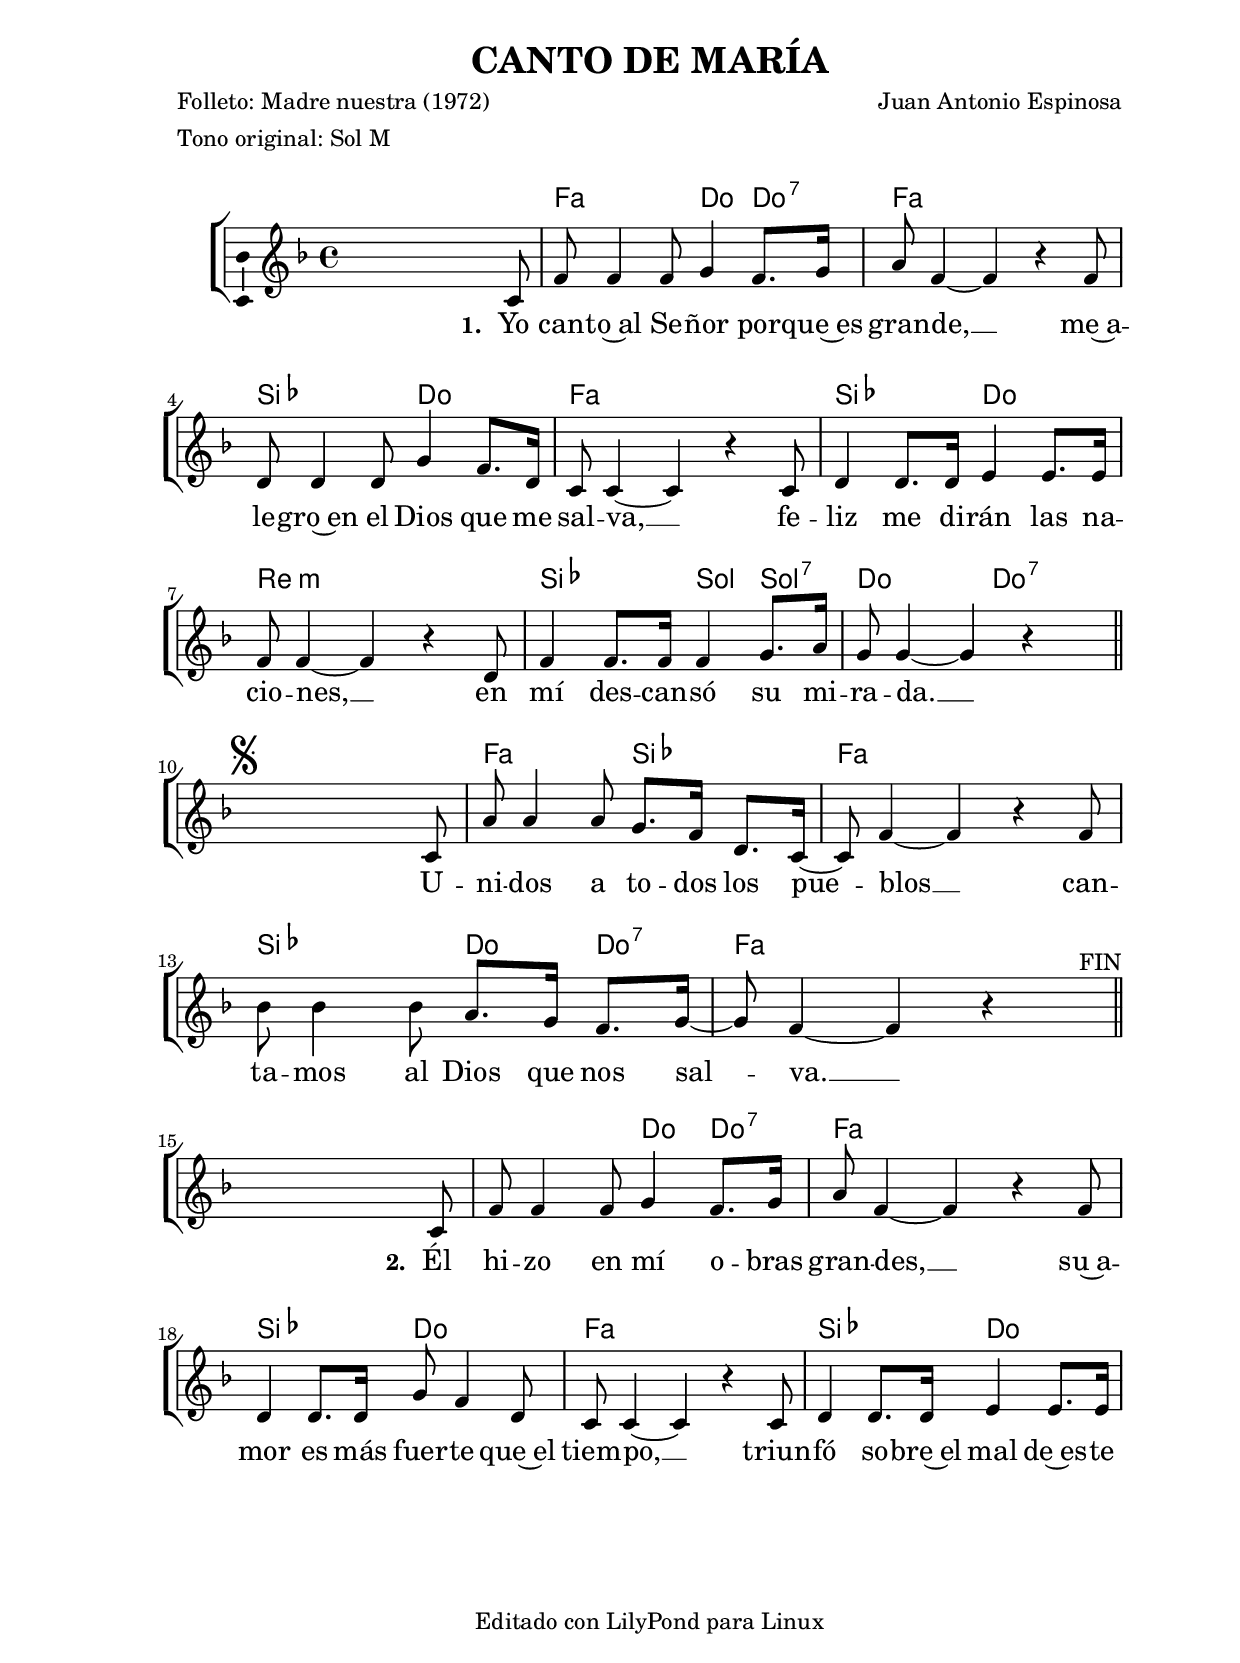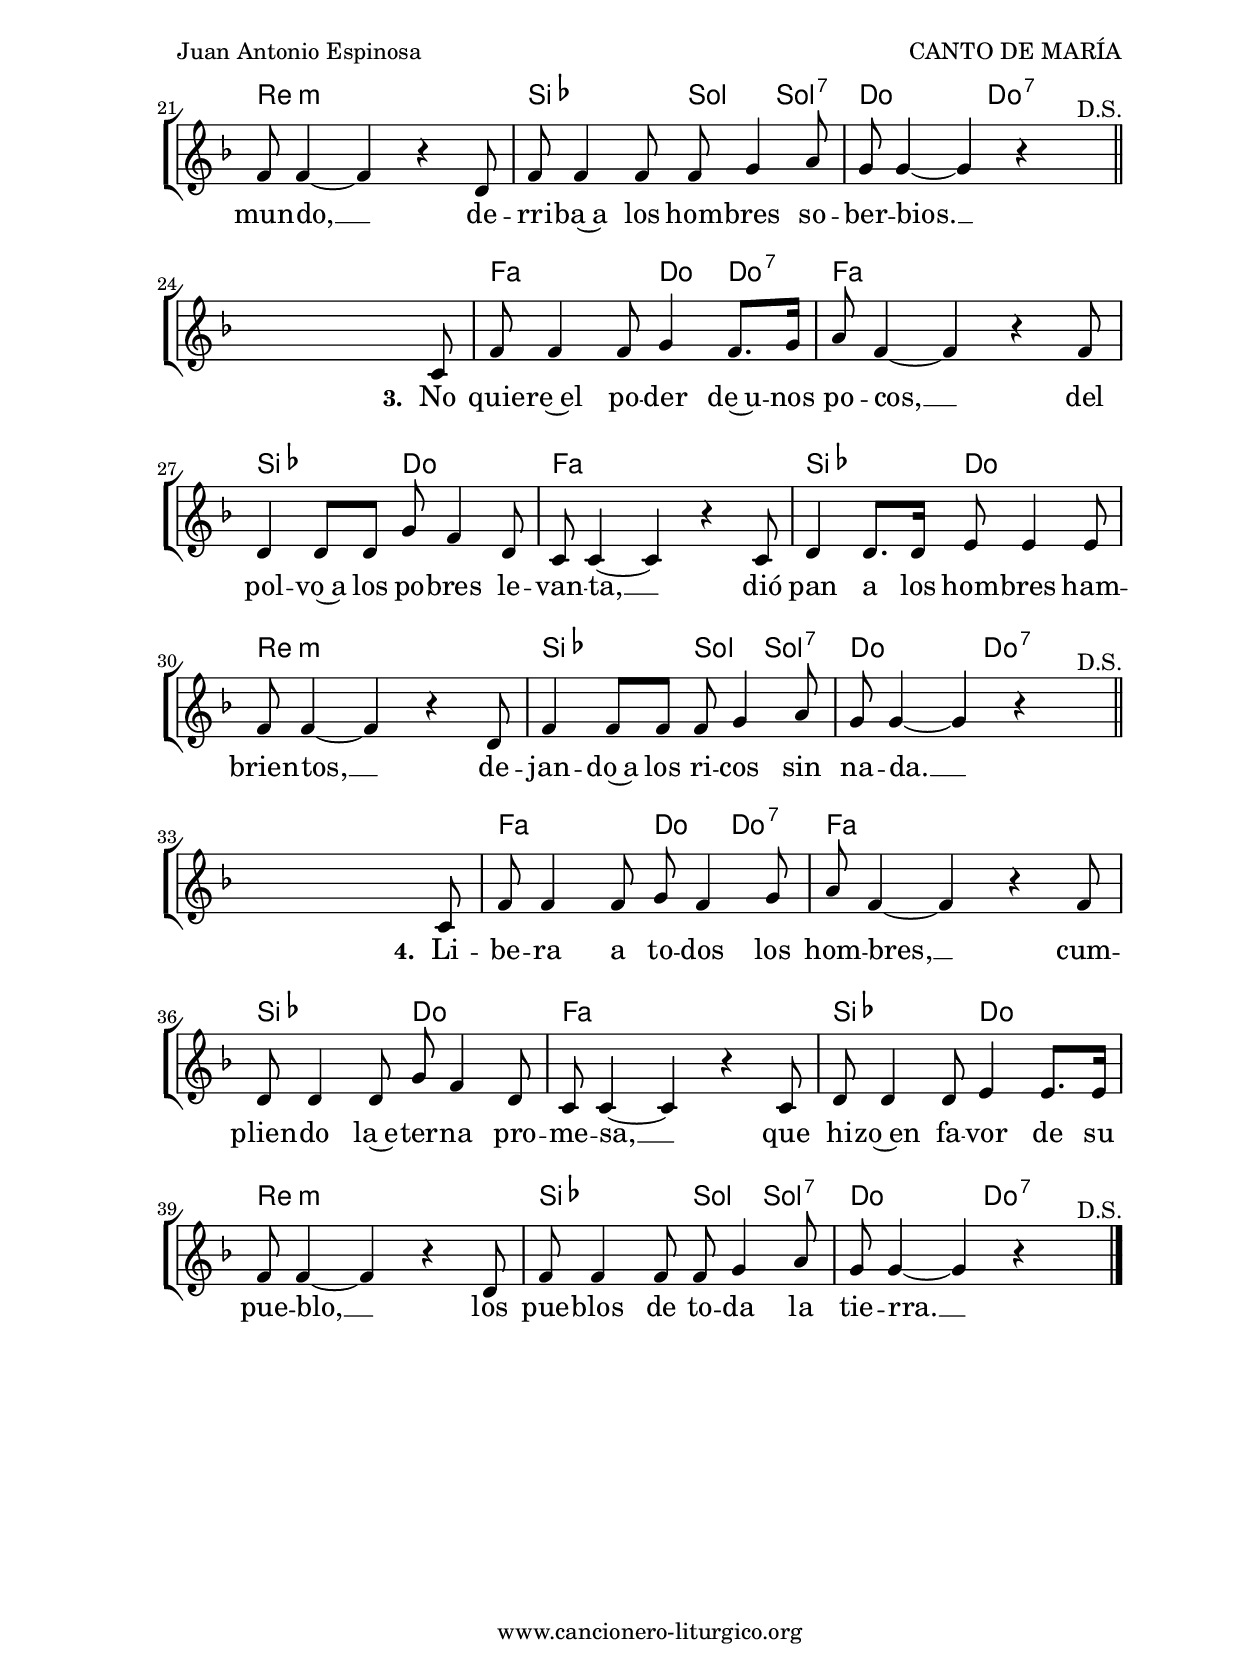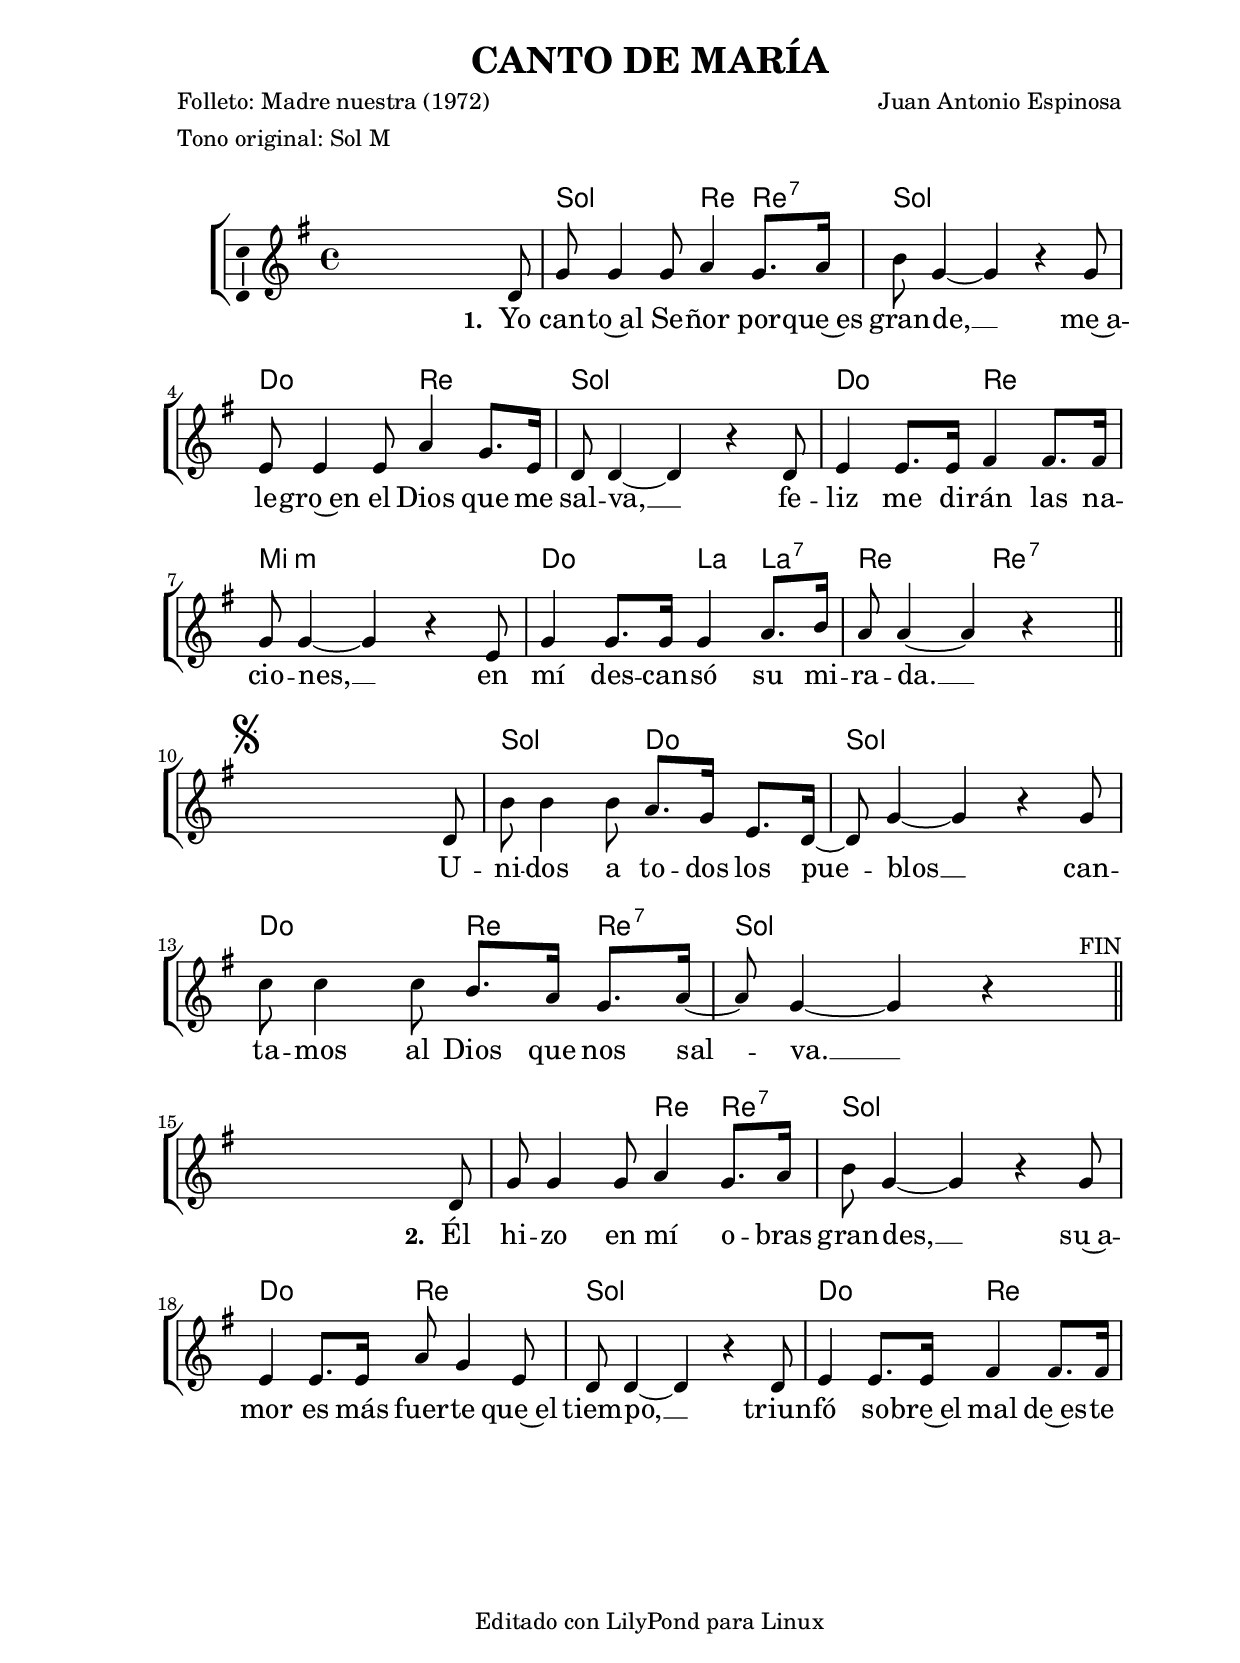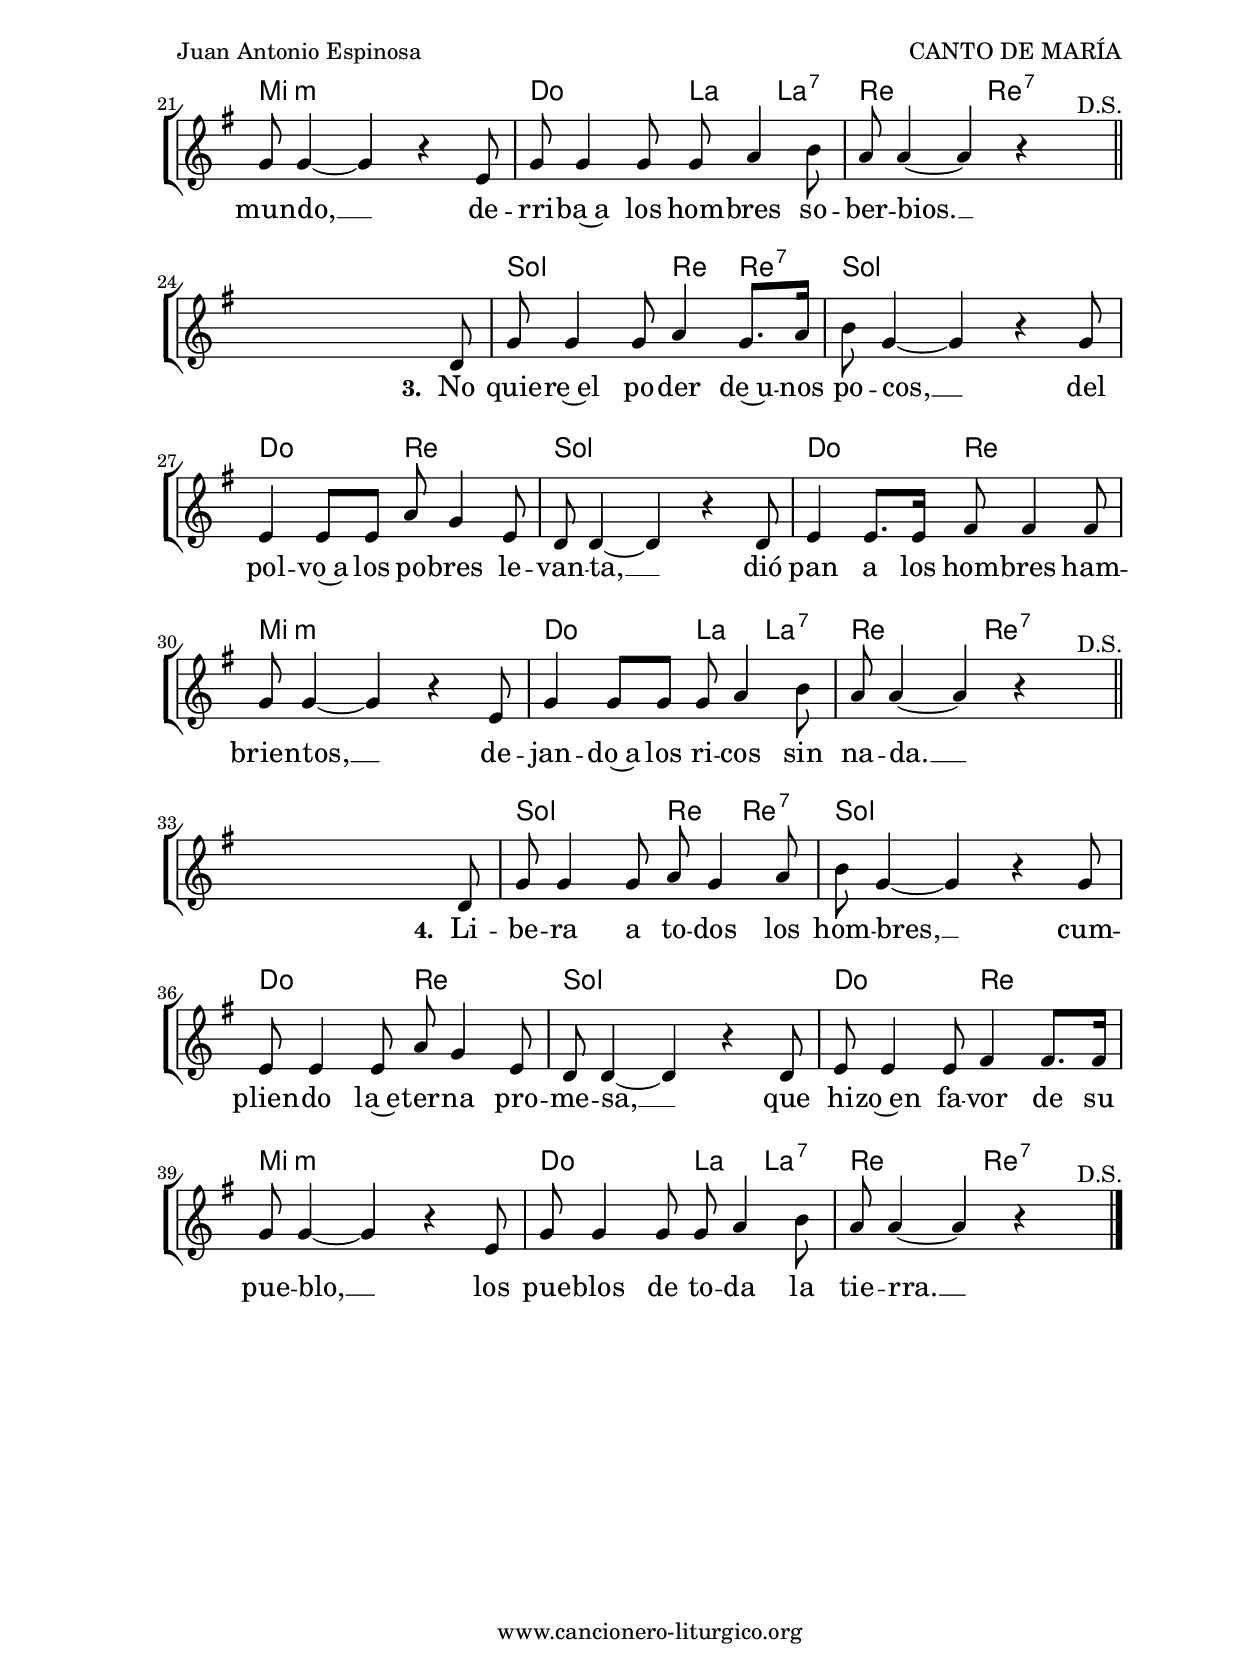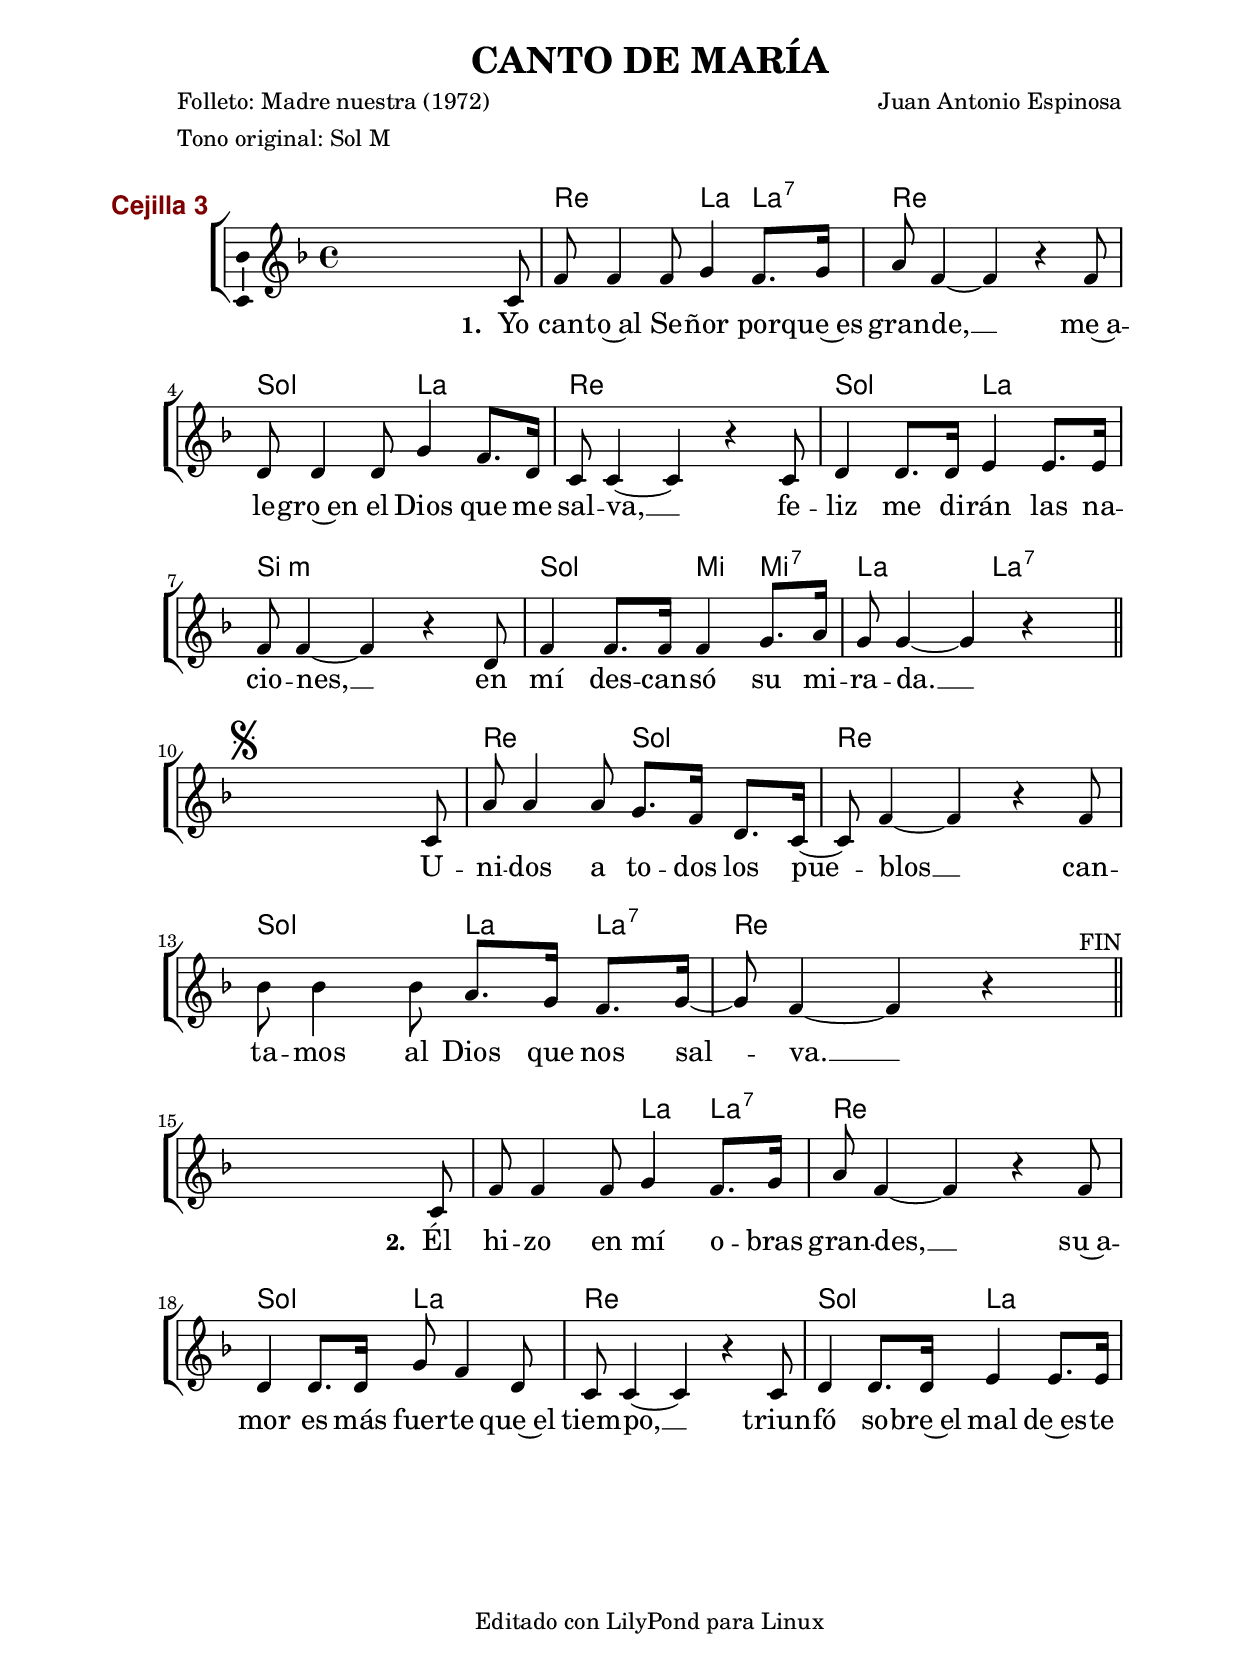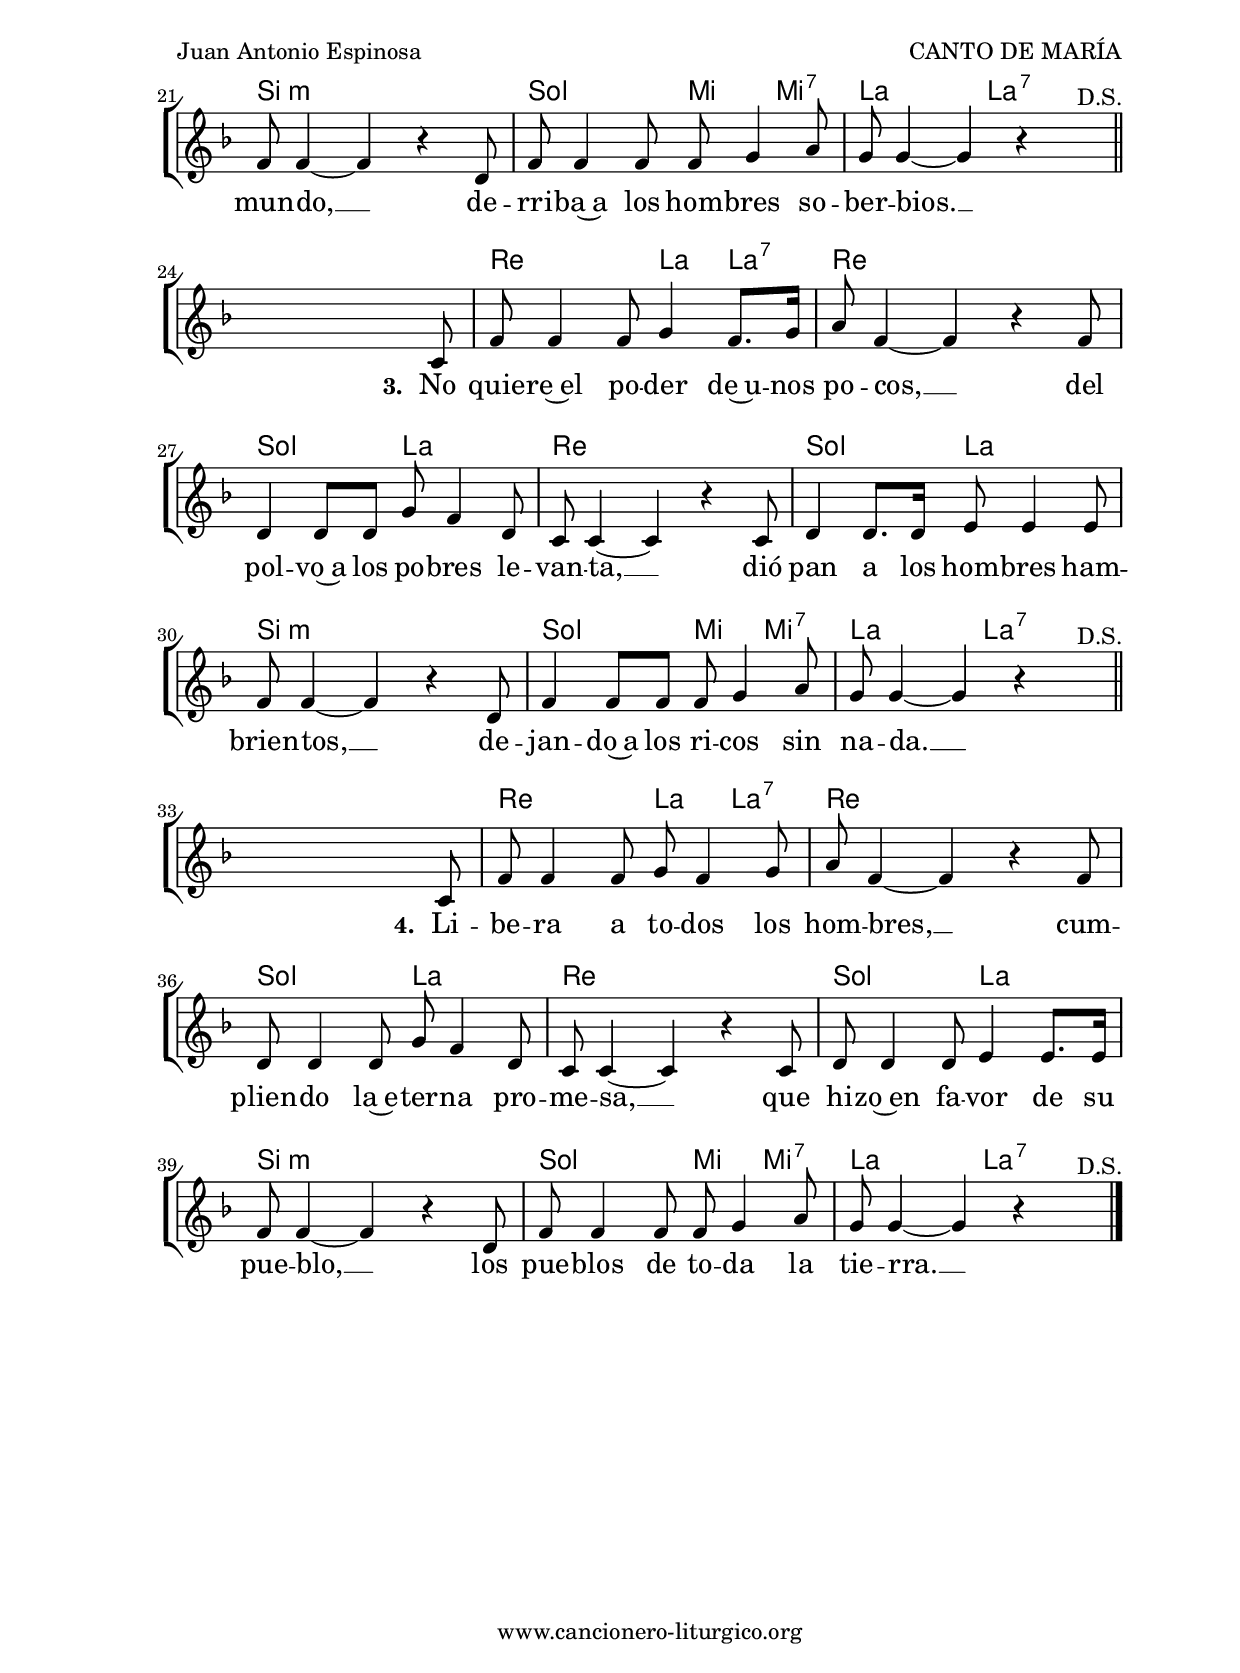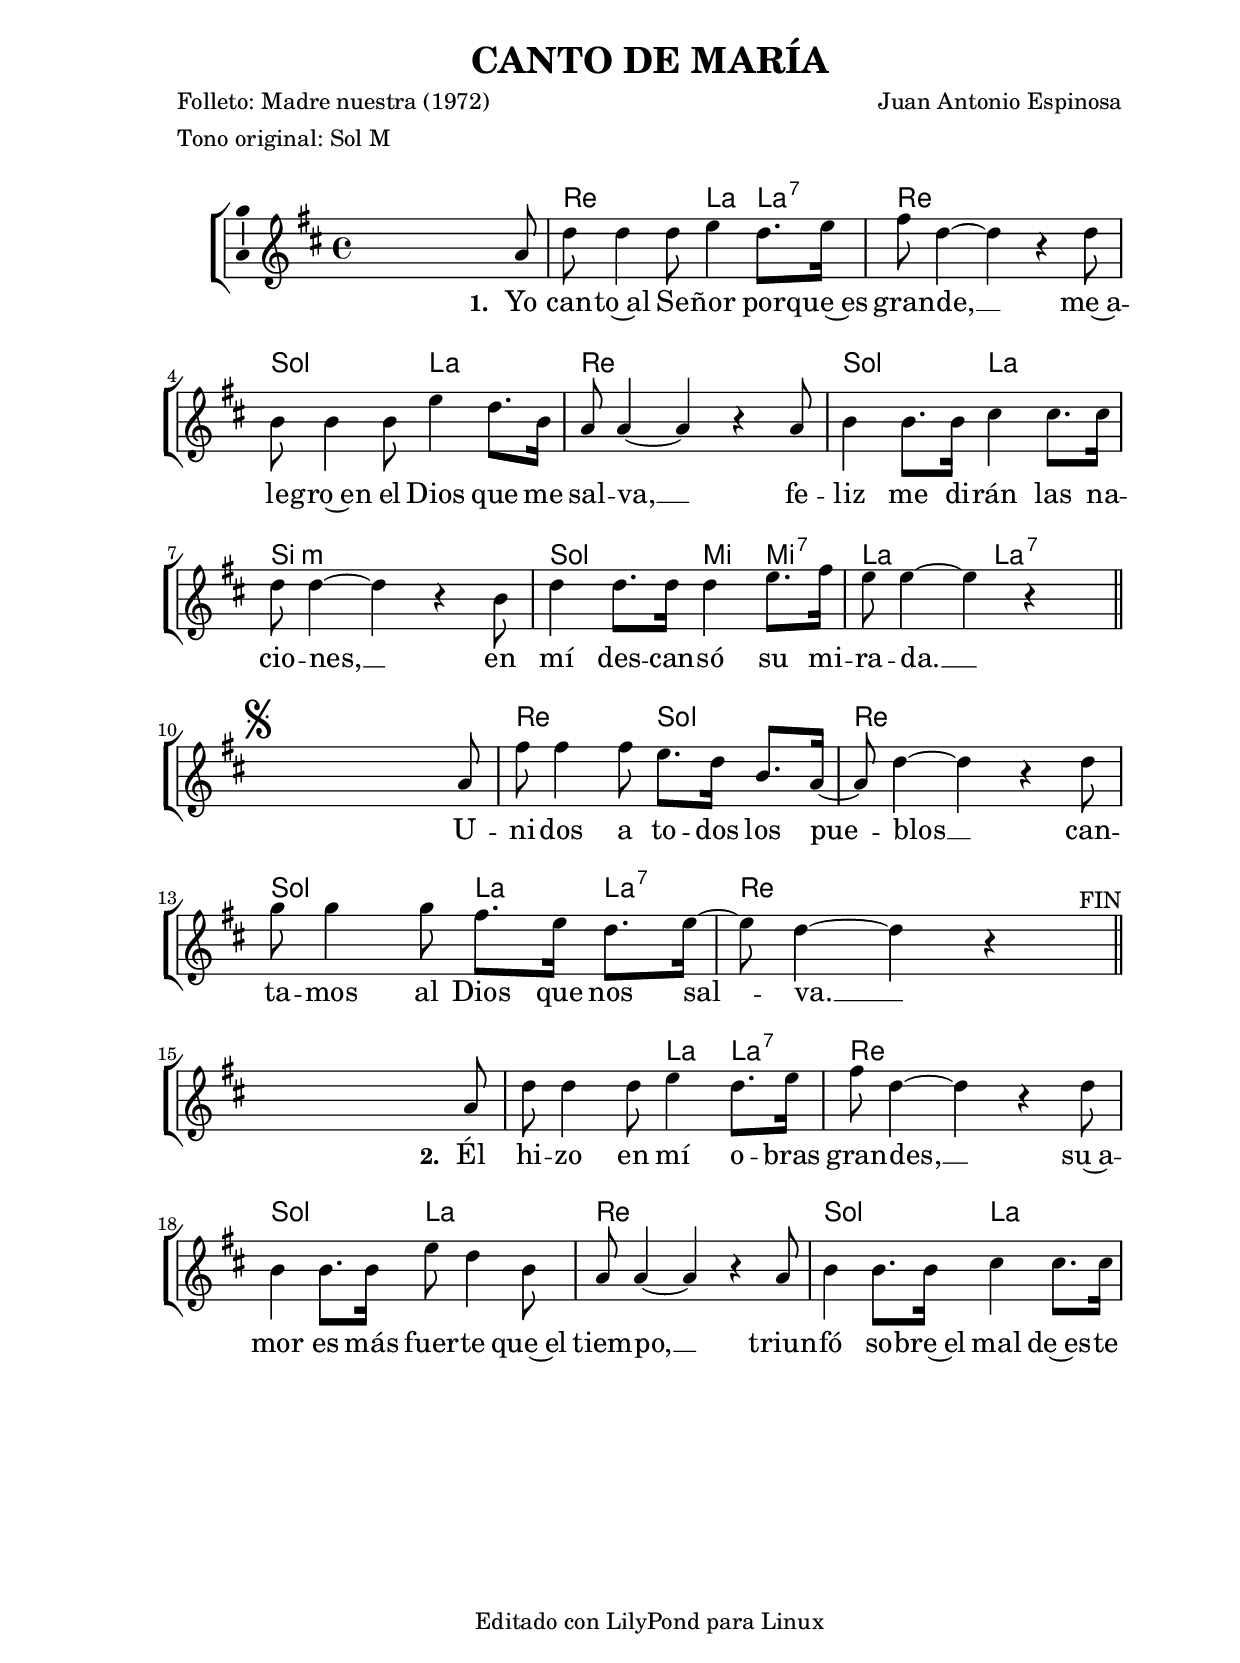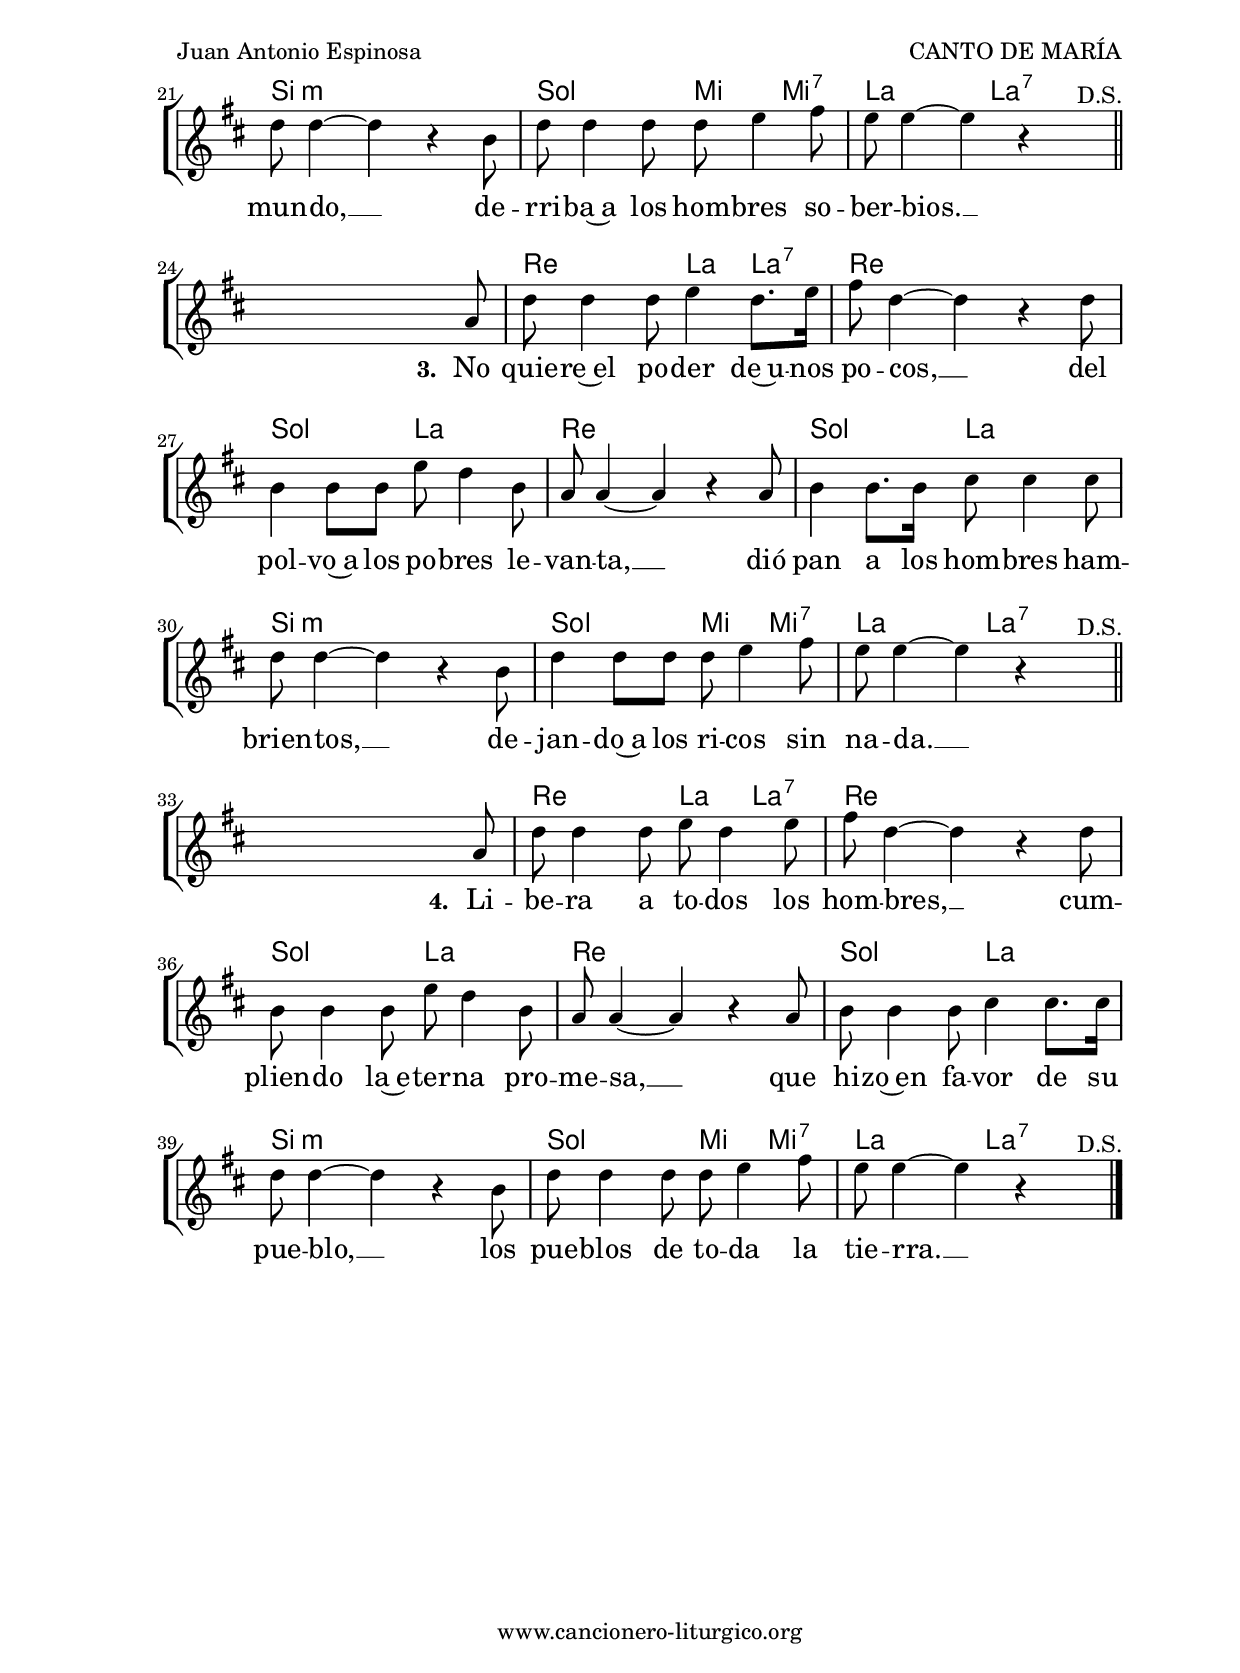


%versión de lilypond para la que se ha escrito esta partitura:
\version "2.16.0"

	%Tamaño papel
	#(set-default-paper-size "a4")
	%Tamaño partitura
	#(set-global-staff-size 20)
	%No responde al pulsar sobre una nota
	#(ly:set-option 'point-and-click #f)

%parámetros del encabezamiento:
\header {
	title = "CANTO DE MARÍA"
	subtitle = ""
	composer = "Juan Antonio Espinosa"
	poet = "Folleto: Madre nuestra (1972)"
	meter = "Tono original: Sol M"
	arranger = ""
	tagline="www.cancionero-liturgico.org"
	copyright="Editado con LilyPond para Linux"
	tiempo = ""
	usos = ""
	letra = ""
	}

%parámetros asociados al papel:
\paper  {
	oddHeaderMarkup = \markup {\fill-line { \on-the-fly #not-first-page \fromproperty #'header:title \on-the-fly #not-first-page \fromproperty #'header:composer }}
	evenHeaderMarkup = \markup {\fill-line { \fromproperty #'header:composer \fromproperty #'header:title }}
	#(set-paper-size "a4")
	print-page-number = ##f
	first-page-number = 1
	print-first-page-number = ##f
%	head-separation = 3.0 \cm
	top-margin = 2.0 \cm
	bottom-margin = 0.5\cm
%%%	bottom-margin = -2.0\cm
	left-margin = 3.0 \cm
	line-width = 16.0 \cm 
	indent = 8\mm
	interscoreline = 2.\mm
	between-system-space = 15\mm
%	para que las partituras no llenen la hoja:
	ragged-bottom = ##t
%	idem para la última hoja:
	ragged-last-bottom = ##f
%	para que las partituras llenen el ancho del papel:
	ragged-last = ##f
	after-title-space = 2.5 \cm
%page-count=2
%system-count=8

	%Flexible Vertical Spacing
%	markup-markup-spacing =
%	#'((basic-distance . 15) (minimum-distance . 15) (padding . 3))
	markup-system-spacing =
	#'((basic-distance . 15) (minimum-distance . 15) (padding . 3))
	system-system-spacing =
	#'((basic-distance . 15) (minimum-distance . 15) (padding . 3))
	score-system-spacing =
	#'((basic-distance . 15) (minimum-distance . 15) (padding . 5))
%	top-system-spacing = % header
%	#'((basic-distance . 8) (minimum-distance . 0) (padding . 0))
%	top-markup-spacing =
%	#'((basic-distance . 20) (minimum-distance . 20) (padding . 0))
	last-bottom-spacing = % footer
	#'((basic-distance . 5) (minimum-distance . 5) (padding . 0))
%	score-markup-spacing =
%	#'((basic-distance . 16) (minimum-distance . 13) (padding . 0))

	}


%parámetros que afectan a toda la partitura:
global =  {
	%clave de sol (G):
	\clef G
	%armadura:
	\transpose g f
	\key g \major
	\tempo 4=100
	\set Score.tempoHideNote = ##t
	}


acordes = {
	\italianChords
	\chordmode {
	\transpose g f
{

s1 g2 d4 d:7 g2 s c d g s c d e:m s c a4 a:7 d2 d:7

s2 s g c g s c d4 d:7 g2 s

s1 g2 d4 d:7 g2 s c d g s c d e:m s c a4 a:7 d2 d:7

s1 g2 d4 d:7 g2 s c d g s c d e:m s c a4 a:7 d2 d:7

s1 g2 d4 d:7 g2 s c d g s c d e:m s c a4 a:7 d2 d:7

}
	}
}


melodia = 
	\transpose g f
{
	\relative c' {
	\time 4/4

s2 s4 s8 d8
g8 g4 g8 a4 g8. a16
b8 g4~g r4 g8
e8 e4 e8 a4 g8. e16
d8 d4~d r4 d8
e4 e8. e16 fis4 fis8. fis16
g8 g4~g r4 e8
g4 g8. g16 g4 a8. b16
a8 a4~a r4 s8

\break
\bar "||"

\mark \markup { \musicglyph #"scripts.segno" }
s2 s4 s8 d,8
b'8 b4 b8 a8. g16 e8. d16~
d8 g4~g r4 g8
c8 c4 c8 b8. a16 g8. a16~
a8 g4~g r4 s8^"FIN"

\break
\bar "||"

s2 s4 s8 d8
g8 g4 g8 a4 g8. a16
b8 g4~g r4 g8
e4 e8. e16 a8 g4 e8
d8 d4~d r4 d8
e4 e8. e16 fis4 fis8. fis16
g8 g4~g r4 e8
g8 g4 g8 g a4 b8
a8 a4~a r4 s8^"D.S."

\break
\bar "||"

s2 s4 s8 d,8
g8 g4 g8 a4 g8. a16
b8 g4~g r4 g8
e4 e8 e a8 g4 e8
d8 d4~d r4 d8
e4 e8. e16 fis8 fis4 fis8
g8 g4~g r4 e8
g4 g8 g g a4 b8
a8 a4~a r4 s8^"D.S."

\break
\bar "||"

s2 s4 s8 d,8
g8 g4 g8 a8 g4 a8
b8 g4~g r4 g8
e8 e4 e8 a8 g4 e8
d8 d4~d r4 d8
e8 e4 e8 fis4 fis8. fis16
g8 g4~g r4 e8
g8 g4 g8 g a4 b8
a8 a4~a r4 s8^"D.S."

\bar "|."

	}
	}

texto = \lyricmode {
\set stanza =#"1. " Yo can -- to~al Se -- ñor por -- que~es gran -- de, __
me~a -- le -- gro~en el Dios que me sal -- va, __
fe -- liz me di -- rán las na -- cio -- nes, __
en mí des -- can -- só su mi -- ra -- da. __

U -- ni -- dos a to -- dos los pue -- blos __
can -- ta -- mos al Dios que nos sal -- va. __

\set stanza =#"2. " Él hi -- zo en mí o -- bras gran -- des, __
su~a -- mor es más fuer -- te que~el tiem -- po, __
triun -- fó so -- bre~el mal de~es -- te mun -- do, __
de -- rri -- ba~a los hom -- bres so -- ber -- bios. __

\set stanza =#"3. " No quie -- re~el po -- der de~u -- nos po -- cos, __
del pol -- vo~a los po -- bres le -- van -- ta, __
dió pan a los hom -- bres ham -- brien -- tos, __
de -- jan -- do~a los ri -- cos sin na -- da. __

\set stanza =#"4. " Li -- be -- ra a to -- dos los hom -- bres, __
cum -- plien -- do la~e -- ter -- na pro -- me -- sa, __
que hi -- zo~en fa -- vor de su pue -- blo, __
los pue -- blos de to -- da la tie -- rra. __

	}


acordesStaff = \context ChordNames = acordesStaff <<
	\set chordChanges = ##t
	\acordes
	>>


%%%%%%%%%%%%%%%%%%%%%%%%%%%%%%%%%%% CEJILLA %%%%%%%%%%%%%%%%%%%%%%%%%%%%%%%%%%%
acordescejilla = {
%%%	\override ChordNames.ChordName #'font-size = #-1
%%%	\override ChordNames.ChordName #'font-series = #'bold
	\transpose f d {
		\acordes
		}
	}

acordescejillaStaff = \context ChordNames = acordescejillaStaff <<
	\set Staff.instrumentName = \markup \with-color #darkred \larger \bold \sans "Cejilla 3"
	\set chordChanges = ##t
	\acordescejilla
	>>
%%%%%%%%%%%%%%%%%%%%%%%%%%%%%%%%%%% CEJILLA %%%%%%%%%%%%%%%%%%%%%%%%%%%%%%%%%%%


vozStaff = \context Voice = vozStaff
\with {\consists "Ambitus_engraver"}
<<
%	\set Staff.instrumentName = ""
%	\set Staff.shortInstrumentName = ""
%	\set Staff.midiInstrument = #"clarinet"
%	\set Staff.midiInstrument = #"cello"
%	\set Staff.midiInstrument = #"flute"
	\set Staff.midiInstrument = #"electric guitar (jazz)"
%	\set Staff.midiInstrument = #"english horn"
%	\set Staff.midiInstrument = #"violin"
%	\set Staff.midiInstrument = #"glockenspiel"
	\set Staff.midiMinimumVolume = #0.7
	\set Staff.midiMaximumVolume = #0.9
	\global
	\melodia
	>>

textoStaff = \context Lyrics = textoStaff <<
	\lyricsto vozStaff \texto
	>>


\book {
	\score {
		\context ChoirStaff {
			\override StaffGroup.SystemStartBracket #'collapse-height = #1
			\override Score.SystemStartBar #'collapse-height = #1
			<<
			\acordesStaff
			\vozStaff
			\textoStaff
			>>
			}
		\layout {
system-count=14
	    		\context {
				\Lyrics
				\override LyricText #'font-size = #2
				}
	   		 \context {
				\Score
				\override StaffSymbol #'staff-space = #(magstep +3)
				}
			}
		}
	\score {
		\unfoldRepeats
		\context ChoirStaff {
			<<
			\acordesStaff
			\vozStaff
			>>
			}
		\midi {
	  		\context {
	  			\Score
				tempoWholesPerMinute = #(ly:make-moment 70 4)
				}
			}
		}
	}


%Partitura para guitarra
#(define output-suffix "G")
\book {
	\score {
		\context ChoirStaff {
			\override StaffGroup.SystemStartBracket #'collapse-height = #1
			\override Score.SystemStartBar #'collapse-height = #1
			<<
			\acordescejillaStaff
			\vozStaff
			\textoStaff
			>>
			}
		\layout {
system-count=14
%%%%%%%%%%%%%%%%%%%%%%%%%%%%%%%%%%% CEJILLA %%%%%%%%%%%%%%%%%%%%%%%%%%%%%%%%%%%
			\context {
				\ChordNames \consists Instrument_name_engraver
				}
%%%%%%%%%%%%%%%%%%%%%%%%%%%%%%%%%%% CEJILLA %%%%%%%%%%%%%%%%%%%%%%%%%%%%%%%%%%%
	    		\context {
				\Lyrics
				\override LyricText #'font-size = #2
				}
	   		 \context {
				\Score
				\override StaffSymbol #'staff-space = #(magstep +3)
				}
			}
		}
	}


#(define output-suffix "C")
\book {
	\score {
		\context ChoirStaff {
			\override StaffGroup.SystemStartBracket #'collapse-height = #1
			\override Score.SystemStartBar #'collapse-height = #1
\transpose c d
			<<
			\acordesStaff
			\vozStaff
			\textoStaff
			>>
			}
		\layout {
system-count=14
	    		\context {
				\Lyrics
				\override LyricText #'font-size = #2
				}
	   		 \context {
				\Score
				\override StaffSymbol #'staff-space = #(magstep +3)
				}
			}
		}
	}


#(define output-suffix "S")
\book {
	\score {
		\context ChoirStaff {
			\override StaffGroup.SystemStartBracket #'collapse-height = #1
			\override Score.SystemStartBar #'collapse-height = #1
\transpose c a
			<<
			\acordesStaff
			\vozStaff
			\textoStaff
			>>
			}
		\layout {
system-count=14
	    		\context {
				\Lyrics
				\override LyricText #'font-size = #2
				}
	   		 \context {
				\Score
				\override StaffSymbol #'staff-space = #(magstep +3)
				}
			}
		}
	}


